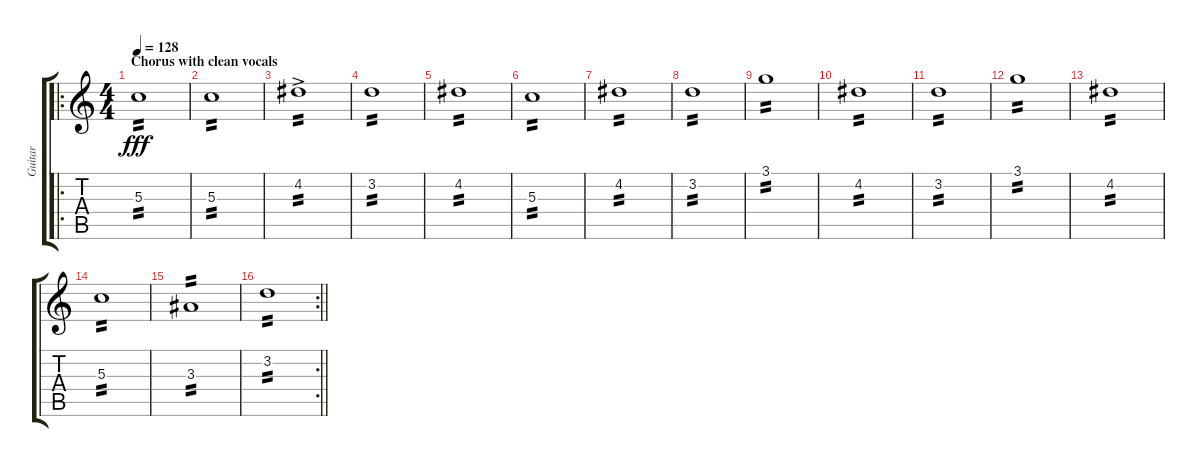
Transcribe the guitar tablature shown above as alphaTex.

\track ("Guitar" "Guitar") {instrument distortionguitar}
\staff {score tabs}
\tuning (E4 B3 G3 D3 A2 E2) {hide}
\ro
\ts (4 4)
\section ("" "Chorus with clean vocals")
\tempo 128
\clef g2
\ks c
5.3.1{tp 2 dy fff volume 11} |
5.3.1{tp 2} |
4.2{ac}.1{tp 2} |
3.2.1{tp 2} |
4.2.1{tp 2} |
5.3.1{tp 2} |
4.2.1{tp 2} |
3.2.1{tp 2} |
3.1.1{tp 2} |
4.2.1{tp 2} |
3.2.1{tp 2} |
3.1.1{tp 2} |
4.2.1{tp 2} |
5.3.1{tp 2} |
3.3.1{tp 2} |
\rc 2
\barLineRight lightlight
3.2.1{tp 2}
